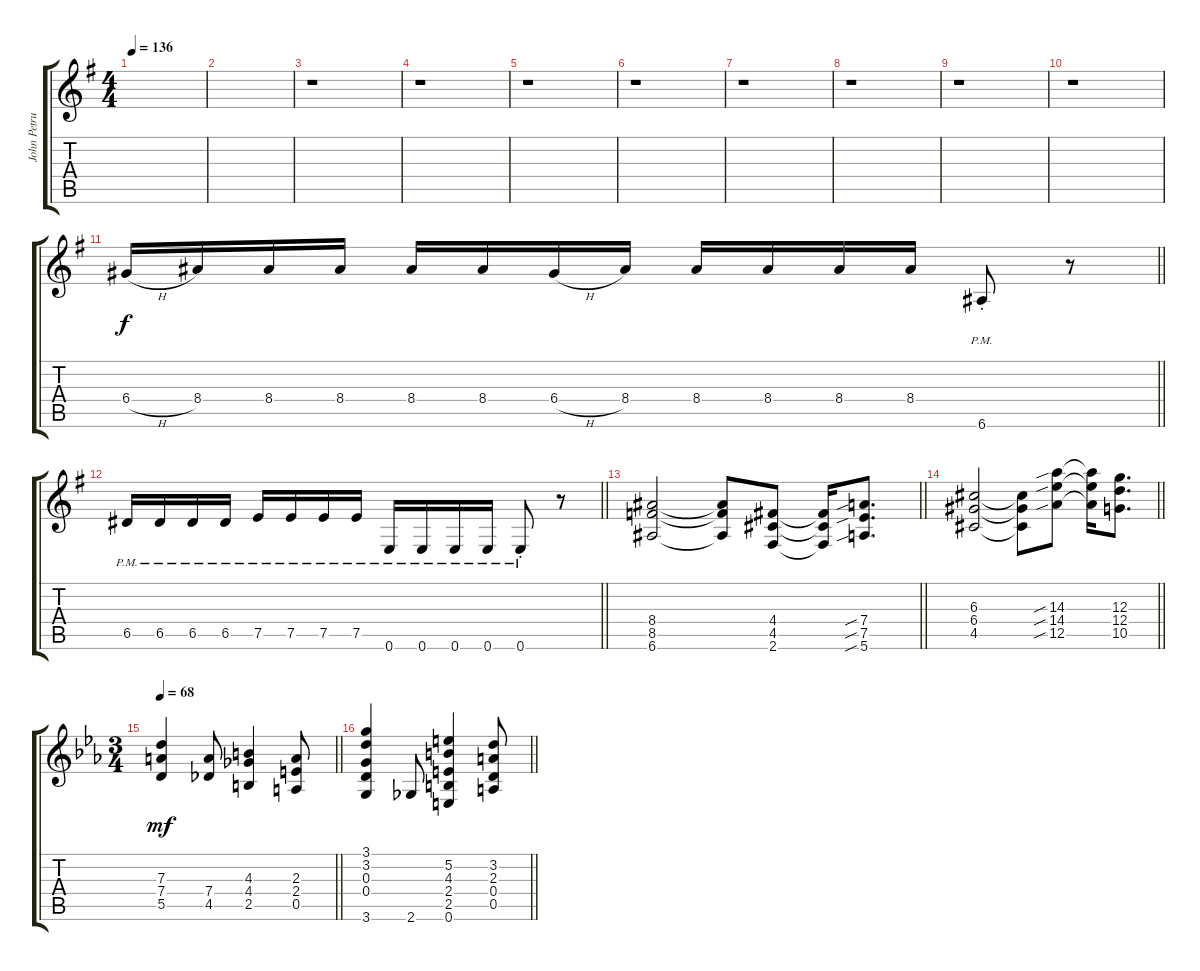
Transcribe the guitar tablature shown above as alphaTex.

\track ("John Petrucci" "John Petru") {instrument distortionguitar}
\staff {score tabs}
\tuning (E4 B3 G3 D3 A2 E2) {hide}
\ts (4 4)
\tempo 136
\clef g2
\ks g
|
|
r.1 |
r.1 |
r.1 |
r.1 |
r.1 |
r.1 |
r.1 |
r.1 |
\barLineRight lightlight
6.4{h}.16{dy f} 8.4.16 8.4.16 8.4.16 8.4.16 8.4.16 6.4{h}.16 8.4.16 8.4.16 8.4.16 8.4.16 8.4.16 6.6{pm st}.8 r.8 |
\barLineRight lightlight
6.5{pm}.16 6.5{pm}.16 6.5{pm}.16 6.5{pm}.16 7.5{pm}.16 7.5{pm}.16 7.5{pm}.16 7.5{pm}.16 0.6{pm}.16 0.6{pm}.16 0.6{pm}.16 0.6{pm}.16 0.6{pm st}.8 r.8 |
\barLineRight lightlight
(8.4 8.5 6.6).2 (8.4{t} 8.5{t} 6.6{t}).8 (4.4 4.5 2.6).8 (4.4{t} 4.5{t} 2.6{t}).16 (7.4{sib} 7.5{sib} 5.6{sib}).8{d} |
\barLineRight lightlight
(6.3 6.4 4.5).2 (6.3{t} 6.4{t} 4.5{t}).8 (14.3{sib} 14.4{sib} 12.5{sib}).8 (14.3{t} 14.4{t} 12.5{t}).16 (12.3 12.4 10.5).8{d} |
\ts (3 4)
\tempo 68
\barLineRight lightlight
\ks eb
(7.3 7.4 5.5).4{dy mf} (7.4 4.5).8 (4.3 4.4 2.5).4 (2.3 2.4 0.5).8 |
\barLineRight lightlight
(3.1 3.2 0.3 0.4 3.6).4 2.6.8 (5.2 4.3 2.4 2.5 0.6).4 (3.2 2.3 0.4 0.5).8
